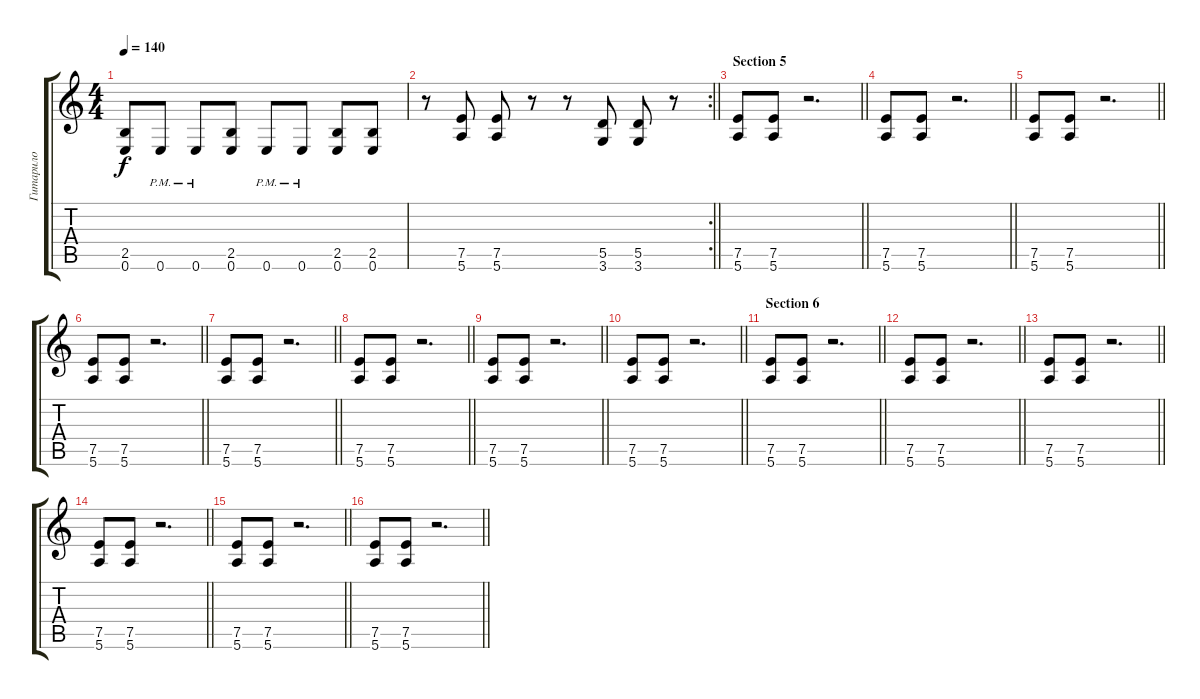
\track ("Гитарило" "Гитарило") {instrument overdrivenguitar}
\staff {score tabs}
\tuning (E4 B3 G3 D3 A2 E2) {hide}
\ts (4 4)
\tempo 140
\clef g2
\ks c
(2.5 0.6).8{dy f} 0.6{pm}.8 0.6{pm}.8 (2.5 0.6).8 0.6{pm}.8 0.6{pm}.8 (2.5 0.6).8 (2.5 0.6).8 |
\rc 2
\barLineRight lightlight
r.8 (7.5 5.6).8 (7.5 5.6).8 r.8 r.8 (5.5 3.6).8 (5.5 3.6).8 r.8 |
\section ("" "Section 5")
\barLineRight lightlight
(7.5 5.6).8 (7.5 5.6).8 r.2{d} |
\barLineRight lightlight
(7.5 5.6).8 (7.5 5.6).8 r.2{d} |
\barLineRight lightlight
(7.5 5.6).8 (7.5 5.6).8 r.2{d} |
\barLineRight lightlight
(7.5 5.6).8 (7.5 5.6).8 r.2{d} |
\barLineRight lightlight
(7.5 5.6).8 (7.5 5.6).8 r.2{d} |
\barLineRight lightlight
(7.5 5.6).8 (7.5 5.6).8 r.2{d} |
\barLineRight lightlight
(7.5 5.6).8 (7.5 5.6).8 r.2{d} |
\barLineRight lightlight
(7.5 5.6).8 (7.5 5.6).8 r.2{d} |
\section ("" "Section 6")
\barLineRight lightlight
(7.5 5.6).8 (7.5 5.6).8 r.2{d} |
\barLineRight lightlight
(7.5 5.6).8 (7.5 5.6).8 r.2{d} |
\barLineRight lightlight
(7.5 5.6).8 (7.5 5.6).8 r.2{d} |
\barLineRight lightlight
(7.5 5.6).8 (7.5 5.6).8 r.2{d} |
\barLineRight lightlight
(7.5 5.6).8 (7.5 5.6).8 r.2{d} |
\barLineRight lightlight
(7.5 5.6).8 (7.5 5.6).8 r.2{d}
